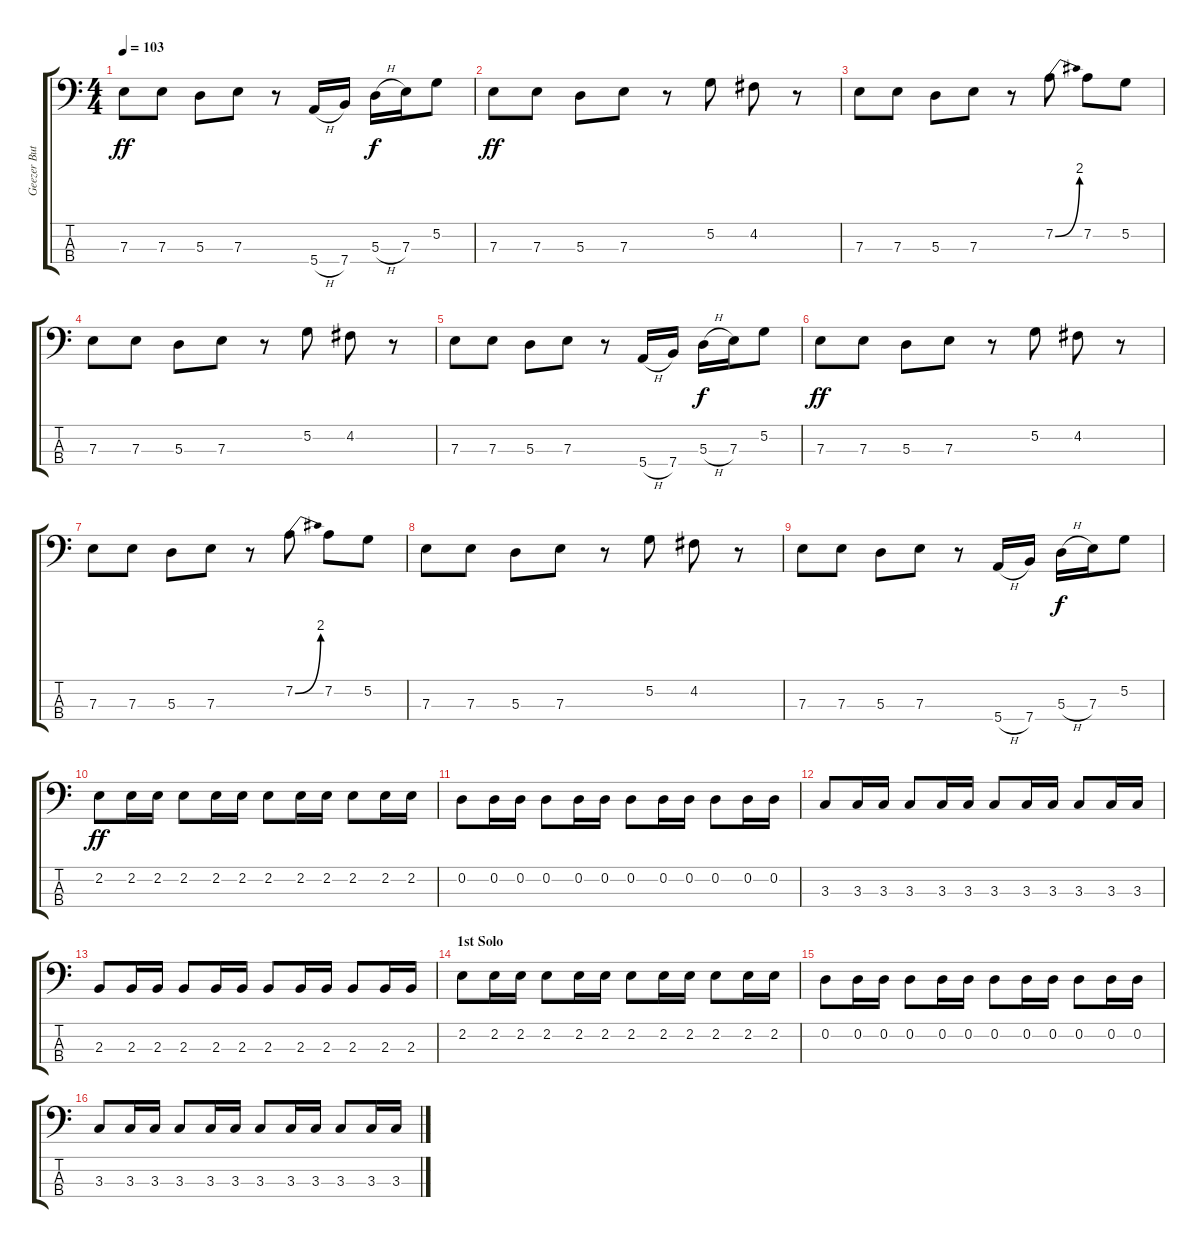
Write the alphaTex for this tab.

\track ("Geezer Butler" "Geezer But") {instrument electricbassfinger}
\staff {score tabs}
\tuning (G2 D2 A1 E1) {hide}
\ts (4 4)
\tempo 103
\clef f4
\ks c
7.3.8{dy ff} 7.3.8 5.3.8 7.3.8 r.8 5.4{h}.16 7.4.16 5.3{h}.16{dy f} 7.3.16 5.2.8 |
7.3.8{dy ff} 7.3.8 5.3.8 7.3.8 r.8 5.2.8 4.2.8 r.8 |
7.3.8 7.3.8 5.3.8 7.3.8 r.8 7.2{be (bend 0 0 60 8)}.8 7.2.8 5.2.8 |
7.3.8 7.3.8 5.3.8 7.3.8 r.8 5.2.8 4.2.8 r.8 |
7.3.8 7.3.8 5.3.8 7.3.8 r.8 5.4{h}.16 7.4.16 5.3{h}.16{dy f} 7.3.16 5.2.8 |
7.3.8{dy ff} 7.3.8 5.3.8 7.3.8 r.8 5.2.8 4.2.8 r.8 |
7.3.8 7.3.8 5.3.8 7.3.8 r.8 7.2{be (bend 0 0 60 8)}.8 7.2.8 5.2.8 |
7.3.8 7.3.8 5.3.8 7.3.8 r.8 5.2.8 4.2.8 r.8 |
7.3.8 7.3.8 5.3.8 7.3.8 r.8 5.4{h}.16 7.4.16 5.3{h}.16{dy f} 7.3.16 5.2.8 |
2.2.8{dy ff} 2.2.16 2.2.16 2.2.8 2.2.16 2.2.16 2.2.8 2.2.16 2.2.16 2.2.8 2.2.16 2.2.16 |
0.2.8 0.2.16 0.2.16 0.2.8 0.2.16 0.2.16 0.2.8 0.2.16 0.2.16 0.2.8 0.2.16 0.2.16 |
3.3.8 3.3.16 3.3.16 3.3.8 3.3.16 3.3.16 3.3.8 3.3.16 3.3.16 3.3.8 3.3.16 3.3.16 |
2.3.8 2.3.16 2.3.16 2.3.8 2.3.16 2.3.16 2.3.8 2.3.16 2.3.16 2.3.8 2.3.16 2.3.16 |
\section ("" "1st Solo")
2.2.8 2.2.16 2.2.16 2.2.8 2.2.16 2.2.16 2.2.8 2.2.16 2.2.16 2.2.8 2.2.16 2.2.16 |
0.2.8 0.2.16 0.2.16 0.2.8 0.2.16 0.2.16 0.2.8 0.2.16 0.2.16 0.2.8 0.2.16 0.2.16 |
3.3.8 3.3.16 3.3.16 3.3.8 3.3.16 3.3.16 3.3.8 3.3.16 3.3.16 3.3.8 3.3.16 3.3.16
